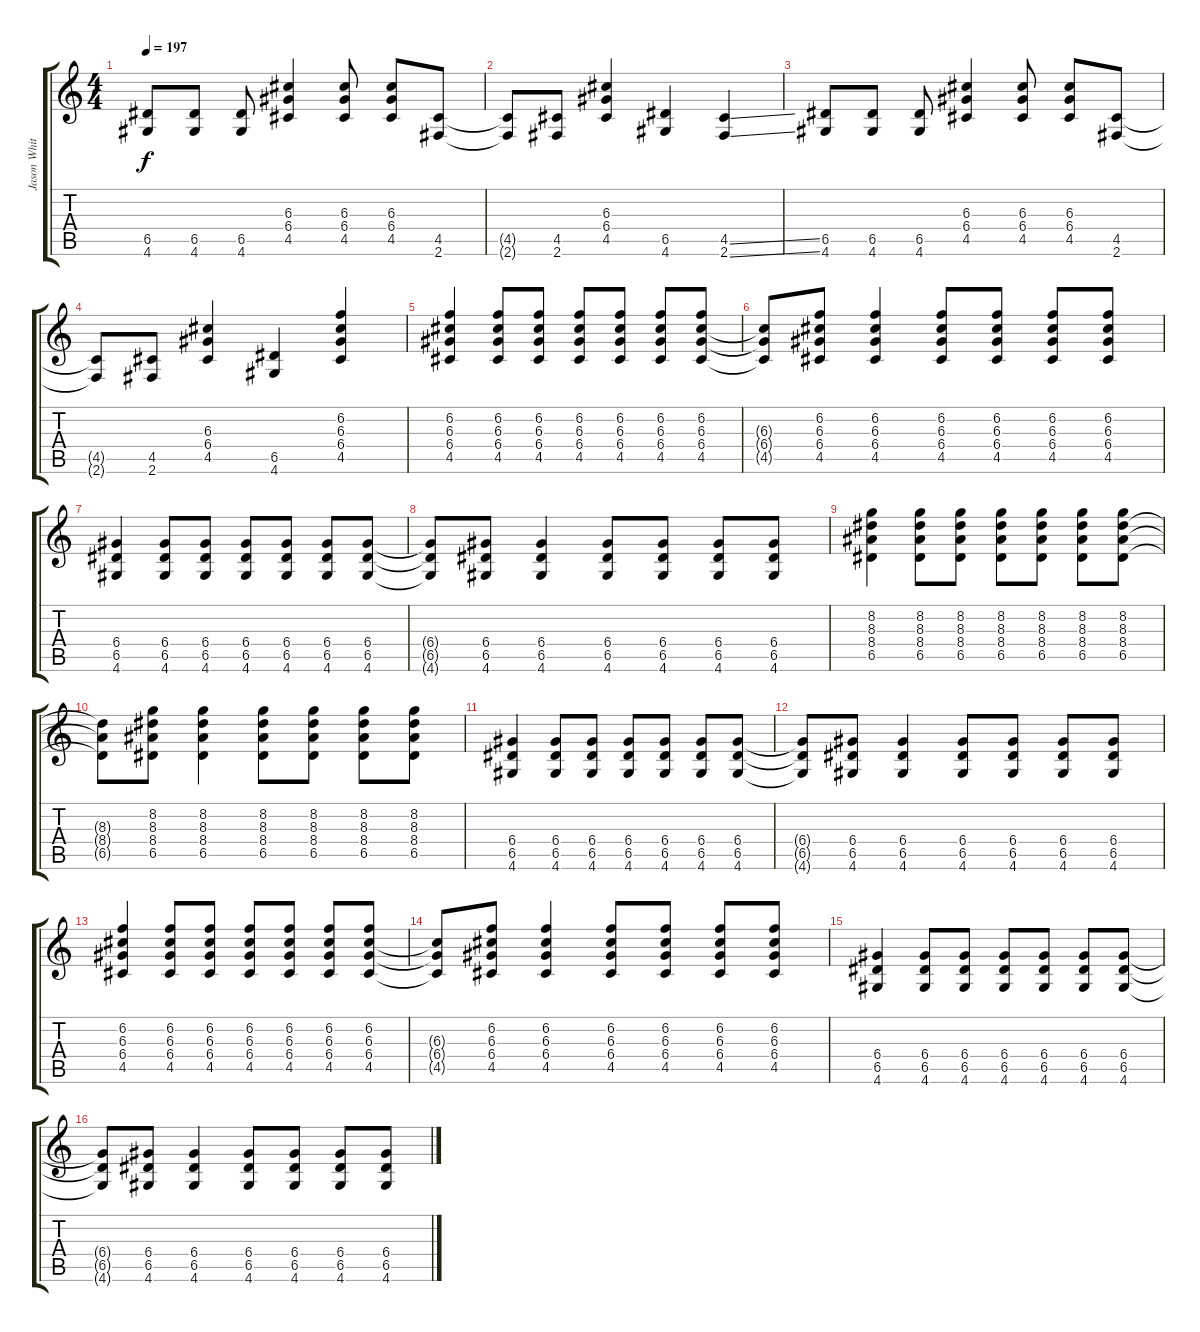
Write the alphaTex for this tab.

\track ("Jason White (Guitar 2)" "Jason Whit") {instrument distortionguitar}
\staff {score tabs}
\tuning (E4 B3 G3 D3 A2 E2) {hide}
\ts (4 4)
\tempo 197
\clef g2
\ks c
(6.5 4.6).8{dy f} (6.5 4.6).8 (6.5 4.6).8 (6.3 6.4 4.5).4 (6.3 6.4 4.5).8 (6.3 6.4 4.5).8 (4.5 2.6).8 |
(4.5{t} 2.6{t}).8 (4.5 2.6).8 (6.3 6.4 4.5).4 (6.5 4.6).4 (4.5{ss} 2.6{ss}).4 |
(6.5 4.6).8 (6.5 4.6).8 (6.5 4.6).8 (6.3 6.4 4.5).4 (6.3 6.4 4.5).8 (6.3 6.4 4.5).8 (4.5 2.6).8 |
(4.5{t} 2.6{t}).8 (4.5 2.6).8 (6.3 6.4 4.5).4 (6.5 4.6).4 (6.2 6.3 6.4 4.5).4 |
(6.2 6.3 6.4 4.5).4 (6.2 6.3 6.4 4.5).8 (6.2 6.3 6.4 4.5).8 (6.2 6.3 6.4 4.5).8 (6.2 6.3 6.4 4.5).8 (6.2 6.3 6.4 4.5).8 (6.2 6.3 6.4 4.5).8 |
(6.3{t} 6.4{t} 4.5{t}).8 (6.2 6.3 6.4 4.5).8 (6.2 6.3 6.4 4.5).4 (6.2 6.3 6.4 4.5).8 (6.2 6.3 6.4 4.5).8 (6.2 6.3 6.4 4.5).8 (6.2 6.3 6.4 4.5).8 |
(6.4 6.5 4.6).4 (6.4 6.5 4.6).8 (6.4 6.5 4.6).8 (6.4 6.5 4.6).8 (6.4 6.5 4.6).8 (6.4 6.5 4.6).8 (6.4 6.5 4.6).8 |
(6.4{t} 6.5{t} 4.6{t}).8 (6.4 6.5 4.6).8 (6.4 6.5 4.6).4 (6.4 6.5 4.6).8 (6.4 6.5 4.6).8 (6.4 6.5 4.6).8 (6.4 6.5 4.6).8 |
(8.2 8.3 8.4 6.5).4 (8.2 8.3 8.4 6.5).8 (8.2 8.3 8.4 6.5).8 (8.2 8.3 8.4 6.5).8 (8.2 8.3 8.4 6.5).8 (8.2 8.3 8.4 6.5).8 (8.2 8.3 8.4 6.5).8 |
(8.3{t} 8.4{t} 6.5{t}).8 (8.2 8.3 8.4 6.5).8 (8.2 8.3 8.4 6.5).4 (8.2 8.3 8.4 6.5).8 (8.2 8.3 8.4 6.5).8 (8.2 8.3 8.4 6.5).8 (8.2 8.3 8.4 6.5).8 |
(6.4 6.5 4.6).4 (6.4 6.5 4.6).8 (6.4 6.5 4.6).8 (6.4 6.5 4.6).8 (6.4 6.5 4.6).8 (6.4 6.5 4.6).8 (6.4 6.5 4.6).8 |
(6.4{t} 6.5{t} 4.6{t}).8 (6.4 6.5 4.6).8 (6.4 6.5 4.6).4 (6.4 6.5 4.6).8 (6.4 6.5 4.6).8 (6.4 6.5 4.6).8 (6.4 6.5 4.6).8 |
(6.2 6.3 6.4 4.5).4 (6.2 6.3 6.4 4.5).8 (6.2 6.3 6.4 4.5).8 (6.2 6.3 6.4 4.5).8 (6.2 6.3 6.4 4.5).8 (6.2 6.3 6.4 4.5).8 (6.2 6.3 6.4 4.5).8 |
(6.3{t} 6.4{t} 4.5{t}).8 (6.2 6.3 6.4 4.5).8 (6.2 6.3 6.4 4.5).4 (6.2 6.3 6.4 4.5).8 (6.2 6.3 6.4 4.5).8 (6.2 6.3 6.4 4.5).8 (6.2 6.3 6.4 4.5).8 |
(6.4 6.5 4.6).4 (6.4 6.5 4.6).8 (6.4 6.5 4.6).8 (6.4 6.5 4.6).8 (6.4 6.5 4.6).8 (6.4 6.5 4.6).8 (6.4 6.5 4.6).8 |
(6.4{t} 6.5{t} 4.6{t}).8 (6.4 6.5 4.6).8 (6.4 6.5 4.6).4 (6.4 6.5 4.6).8 (6.4 6.5 4.6).8 (6.4 6.5 4.6).8 (6.4 6.5 4.6).8
